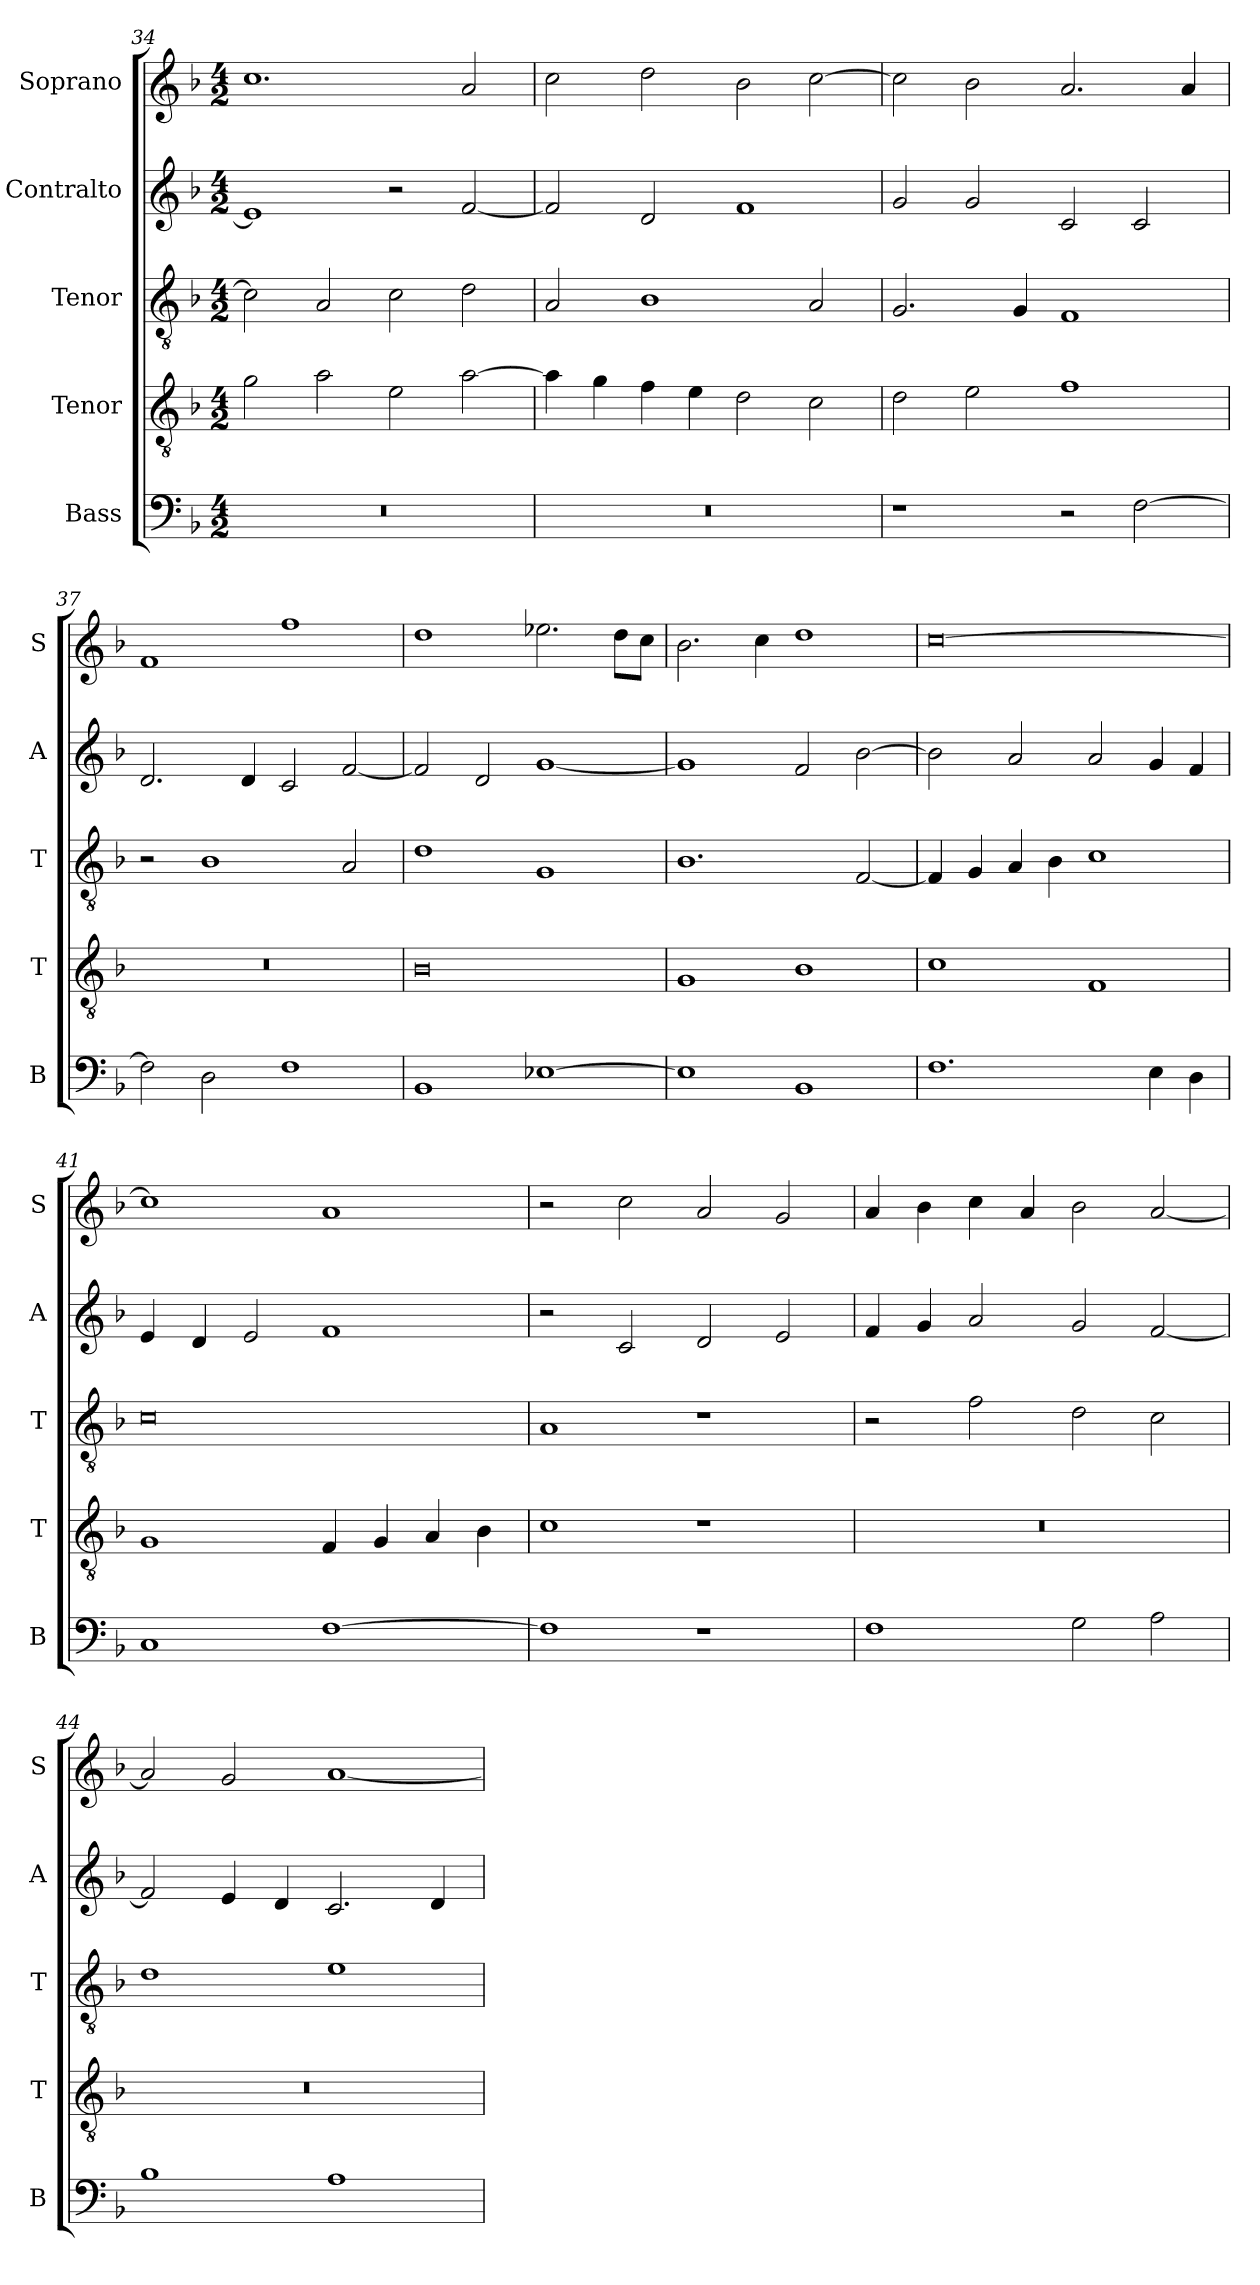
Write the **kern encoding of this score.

**kern	**kern	**kern	**kern	**kern
*part5	*part4	*part3	*part2	*part1
*staff5	*staff4	*staff3	*staff2	*staff1
*I"Bass	*I"Tenor	*I"Tenor	*I"Contralto	*I"Soprano
*I'B	*I'T	*I'T	*I'A	*I'S
*clefF4	*clefGv2	*clefGv2	*clefG2	*clefG2
*k[b-]	*k[b-]	*k[b-]	*k[b-]	*k[b-]
*F:ion	*F:ion	*F:ion	*F:ion	*F:ion
*M4/2	*M4/2	*M4/2	*M4/2	*M4/2
=34	=34	=34	=34	=34
0r	2g	2c]	1e]	1.cc
.	2a	2A	.	.
.	2e	2c	2r	.
.	[2a	2d	[2f	2a
=35	=35	=35	=35	=35
0r	4a]	2A	2f]	2cc
.	4g	.	.	.
.	4f	1B-	2d	2dd
.	4e	.	.	.
.	2d	.	1f	2b-
.	2c	2A	.	[2cc
=36	=36	=36	=36	=36
1r	2d	2.G	2g	2cc]
.	2e	.	2g	2b-
.	.	4G	.	.
2r	1f	1F	2c	2.a
[2F	.	.	2c	.
.	.	.	.	4a
=37	=37	=37	=37	=37
2F]	0r	2r	2.d	1f
2D	.	1B-	.	.
.	.	.	4d	.
1F	.	.	2c	1ff
.	.	2A	[2f	.
=38	=38	=38	=38	=38
1BB-	0B-	1d	2f]	1dd
.	.	.	2d	.
[1E-X	.	1G	[1g	2.ee-X
.	.	.	.	8dd\L
.	.	.	.	8cc\J
=39	=39	=39	=39	=39
1E-]	1G	1.B-	1g]	2.b-
.	.	.	.	4cc
1BB-	1B-	.	2f	1dd
.	.	[2F	[2b-	.
=40	=40	=40	=40	=40
1.F	1c	4F]	2b-]	[0cc
.	.	4G	.	.
.	.	4A	2a	.
.	.	4B-	.	.
.	1F	1c	2a	.
4E	.	.	4g	.
4D	.	.	4f	.
=41	=41	=41	=41	=41
1C	1G	0c	4e	1cc]
.	.	.	4d	.
.	.	.	2e	.
[1F	4F	.	1f	1a
.	4G	.	.	.
.	4A	.	.	.
.	4B-	.	.	.
=42	=42	=42	=42	=42
1F]	1c	1A	2r	2r
.	.	.	2c	2cc
1r	1r	1r	2d	2a
.	.	.	2e	2g
=43	=43	=43	=43	=43
1F	0r	2r	4f	4a
.	.	.	4g	4b-
.	.	2f	2a	4cc
.	.	.	.	4a
2G	.	2d	2g	2b-
2A	.	2c	[2f	[2a
=44	=44	=44	=44	=44
1B-	0r	1d	2f]	2a]
.	.	.	4e	2g
.	.	.	4d	.
1A	.	1e	2.c	[1a
.	.	.	4d	.
=	=	=	=	=
*-	*-	*-	*-	*-
